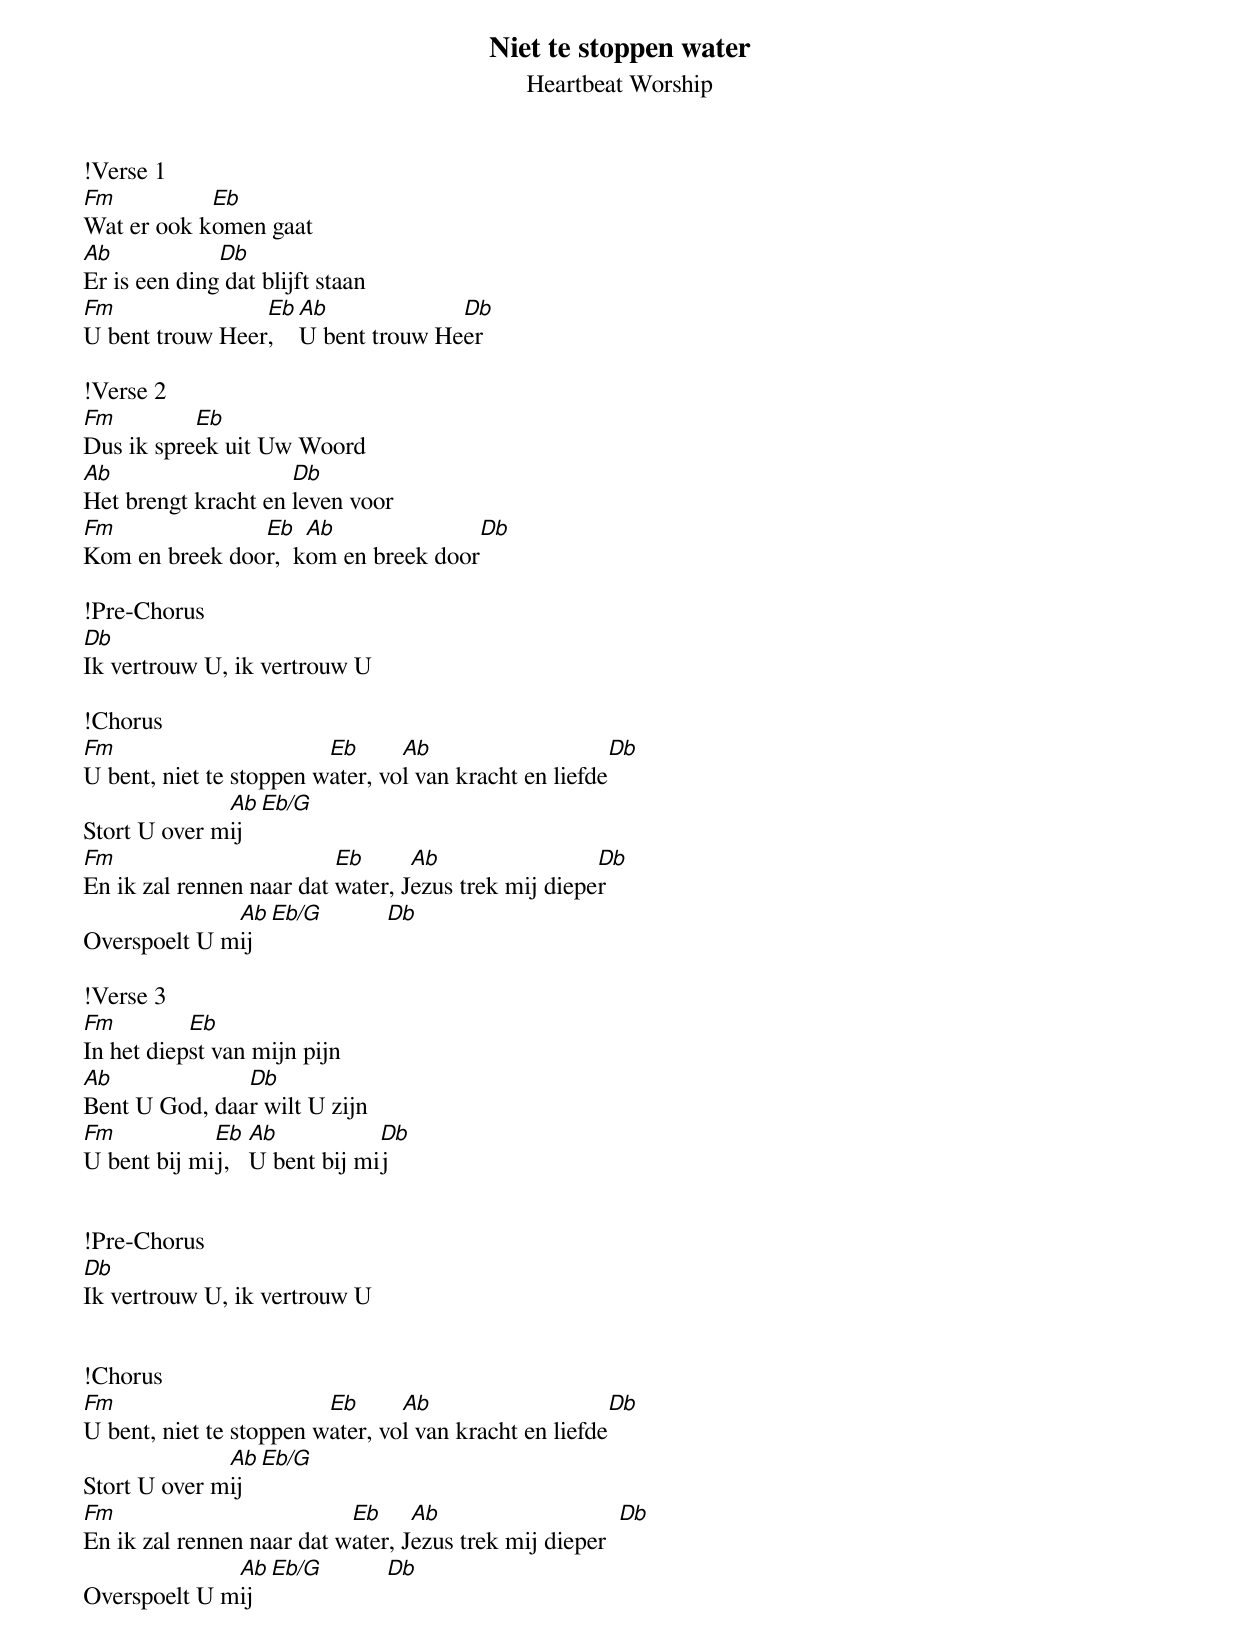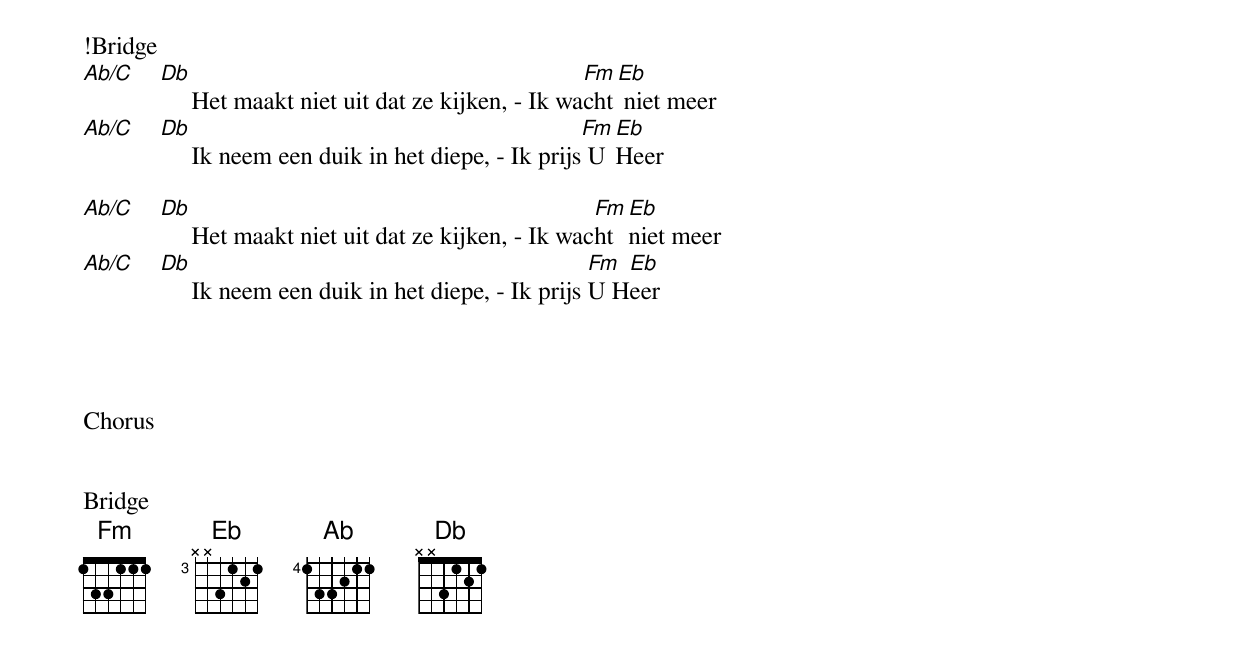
{title:Niet te stoppen water}
{subtitle:Heartbeat Worship}
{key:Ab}

!Verse 1
[Fm]Wat er ook k[Eb]omen gaat
[Ab]Er is een ding[Db] dat blijft staan
[Fm]U bent trouw Heer[Eb],   [Ab]U bent trouw He[Db]er

!Verse 2
[Fm]Dus ik spre[Eb]ek uit Uw Woord
[Ab]Het brengt kracht en [Db]leven voor
[Fm]Kom en breek doo[Eb]r,  k[Ab]om en breek door[Db]

!Pre-Chorus
[Db]Ik vertrouw U, ik vertrouw U

!Chorus
[Fm]U bent, niet te stoppen w[Eb]ater, vo[Ab]l van kracht en liefde[Db]
Stort U over m[Ab]ij[Eb/G]
[Fm]En ik zal rennen naar dat [Eb]water, J[Ab]ezus trek mij diepe[Db]r
Overspoelt U m[Ab]ij[Eb/G]          [Db]

!Verse 3
[Fm]In het diep[Eb]st van mijn pijn
[Ab]Bent U God, daa[Db]r wilt U zijn
[Fm]U bent bij mi[Eb]j,   [Ab]U bent bij mi[Db]j


!Pre-Chorus
[Db]Ik vertrouw U, ik vertrouw U


!Chorus
[Fm]U bent, niet te stoppen w[Eb]ater, vo[Ab]l van kracht en liefde[Db]
Stort U over m[Ab]ij[Eb/G]
[Fm]En ik zal rennen naar dat w[Eb]ater, J[Ab]ezus trek mij dieper  [Db]
Overspoelt U m[Ab]ij[Eb/G]          [Db]


!Bridge
[Ab/C]    [Db]     Het maakt niet uit dat ze kijken, - Ik wa[Fm]cht[Eb] niet meer
[Ab/C]    [Db]     Ik neem een duik in het diepe, - Ik prijs[Fm] U [Eb]Heer

[Ab/C]    [Db]     Het maakt niet uit dat ze kijken, - Ik wac[Fm]ht [Eb]niet meer
[Ab/C]    [Db]     Ik neem een duik in het diepe, - Ik prijs [Fm]U H[Eb]eer




Chorus


Bridge
